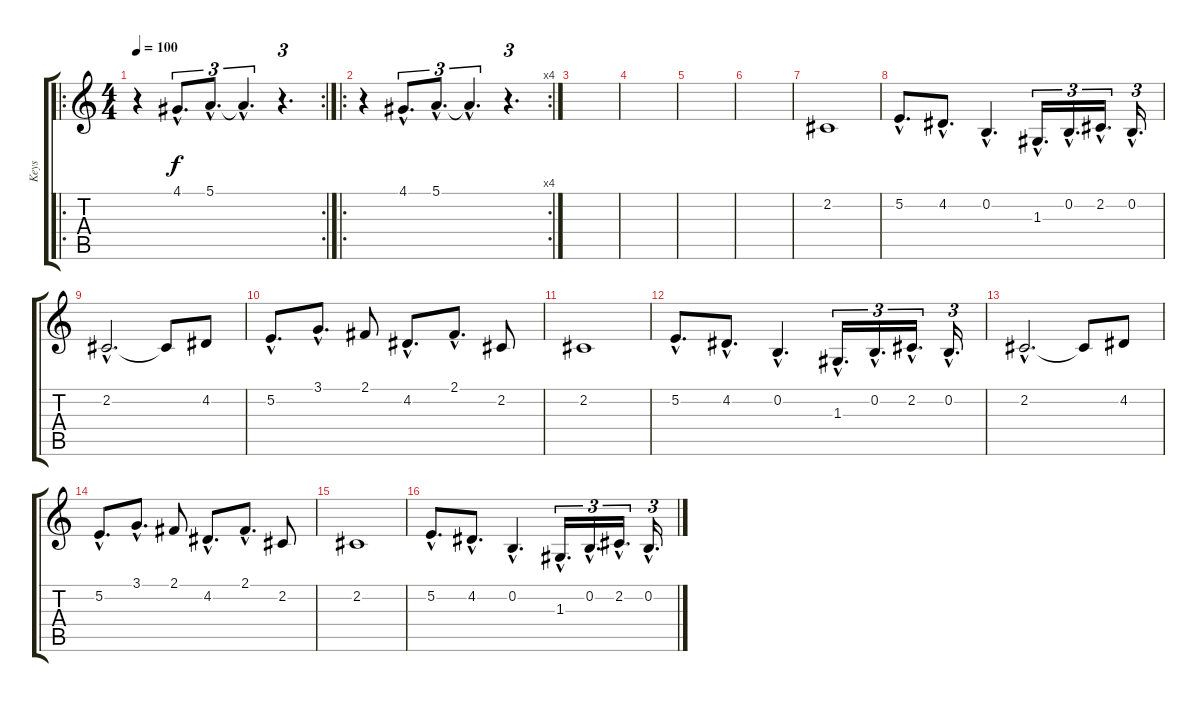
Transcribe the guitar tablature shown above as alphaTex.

\track ("Keys" "Keys") {instrument musicbox}
\staff {score tabs}
\tuning (E4 B3 G3 D3 A2 E2) {hide}
\ro
\rc 2
\ts (4 4)
\tempo 100
\clef g2
\ks c
r.4{dy f instrument celesta} 4.1{hac}.8{d tu (3 2)} 5.1{hac}.8{d tu (3 2)} 5.1{hac t}.4{d tu (3 2)} r.4{d tu (3 2)} |
\ro
\rc 4
r.4 4.1{hac}.8{d tu (3 2)} 5.1{hac}.8{d tu (3 2)} 5.1{hac t}.4{d tu (3 2)} r.4{d tu (3 2)} |
|
|
|
|
2.2.1{instrument musicbox} |
5.2{hac}.8{d} 4.2{hac}.8{d} 0.2{hac}.4{d} 1.3{hac}.16{d tu (3 2)} 0.2{hac}.16{d tu (3 2)} 2.2{hac}.16{d tu (3 2)} 0.2{hac}.16{d tu (3 2)} |
2.2{hac}.2{d} 2.2{t}.8 4.2.8 |
5.2{hac}.8{d} 3.1{hac}.8{d} 2.1.8 4.2{hac}.8{d} 2.1{hac}.8{d} 2.2.8 |
2.2.1 |
5.2{hac}.8{d} 4.2{hac}.8{d} 0.2{hac}.4{d} 1.3{hac}.16{d tu (3 2)} 0.2{hac}.16{d tu (3 2)} 2.2{hac}.16{d tu (3 2)} 0.2{hac}.16{d tu (3 2)} |
2.2{hac}.2{d} 2.2{t}.8 4.2.8 |
5.2{hac}.8{d} 3.1{hac}.8{d} 2.1.8 4.2{hac}.8{d} 2.1{hac}.8{d} 2.2.8 |
2.2.1 |
5.2{hac}.8{d} 4.2{hac}.8{d} 0.2{hac}.4{d} 1.3{hac}.16{d tu (3 2)} 0.2{hac}.16{d tu (3 2)} 2.2{hac}.16{d tu (3 2)} 0.2{hac}.16{d tu (3 2)}
